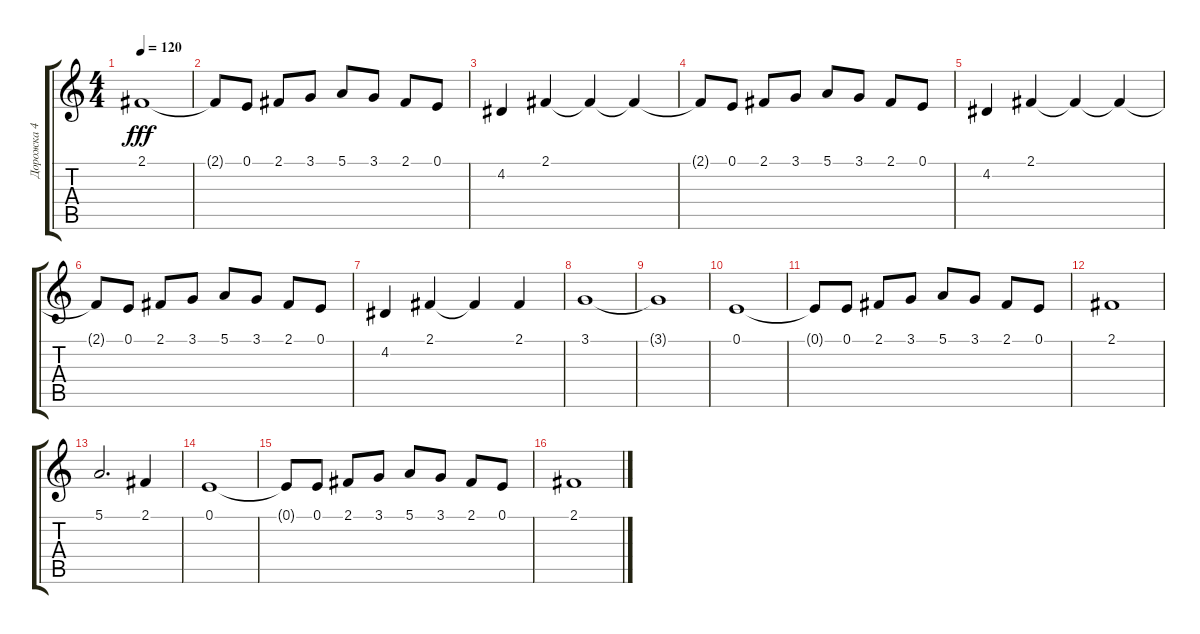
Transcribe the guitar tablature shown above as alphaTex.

\track ("Дорожка 4" "Дорожка 4") {instrument trumpet}
\staff {score tabs}
\tuning (E4 B3 G3 D3 A2 E2) {hide}
\ts (4 4)
\tempo 120
\clef g2
\ks c
2.1.1{dy fff} |
2.1{t}.8 0.1.8 2.1.8 3.1.8 5.1.8 3.1.8 2.1.8 0.1.8 |
4.2.4 2.1.4 2.1{t}.4 2.1{t}.4 |
2.1{t}.8 0.1.8 2.1.8 3.1.8 5.1.8 3.1.8 2.1.8 0.1.8 |
4.2.4 2.1.4 2.1{t}.4 2.1{t}.4 |
2.1{t}.8 0.1.8 2.1.8 3.1.8 5.1.8 3.1.8 2.1.8 0.1.8 |
4.2.4 2.1.4 2.1{t}.4 2.1.4 |
3.1.1 |
3.1{t}.1 |
0.1.1 |
0.1{t}.8 0.1.8 2.1.8 3.1.8 5.1.8 3.1.8 2.1.8 0.1.8 |
2.1.1 |
5.1.2{d} 2.1.4 |
0.1.1 |
0.1{t}.8 0.1.8 2.1.8 3.1.8 5.1.8 3.1.8 2.1.8 0.1.8 |
2.1.1
